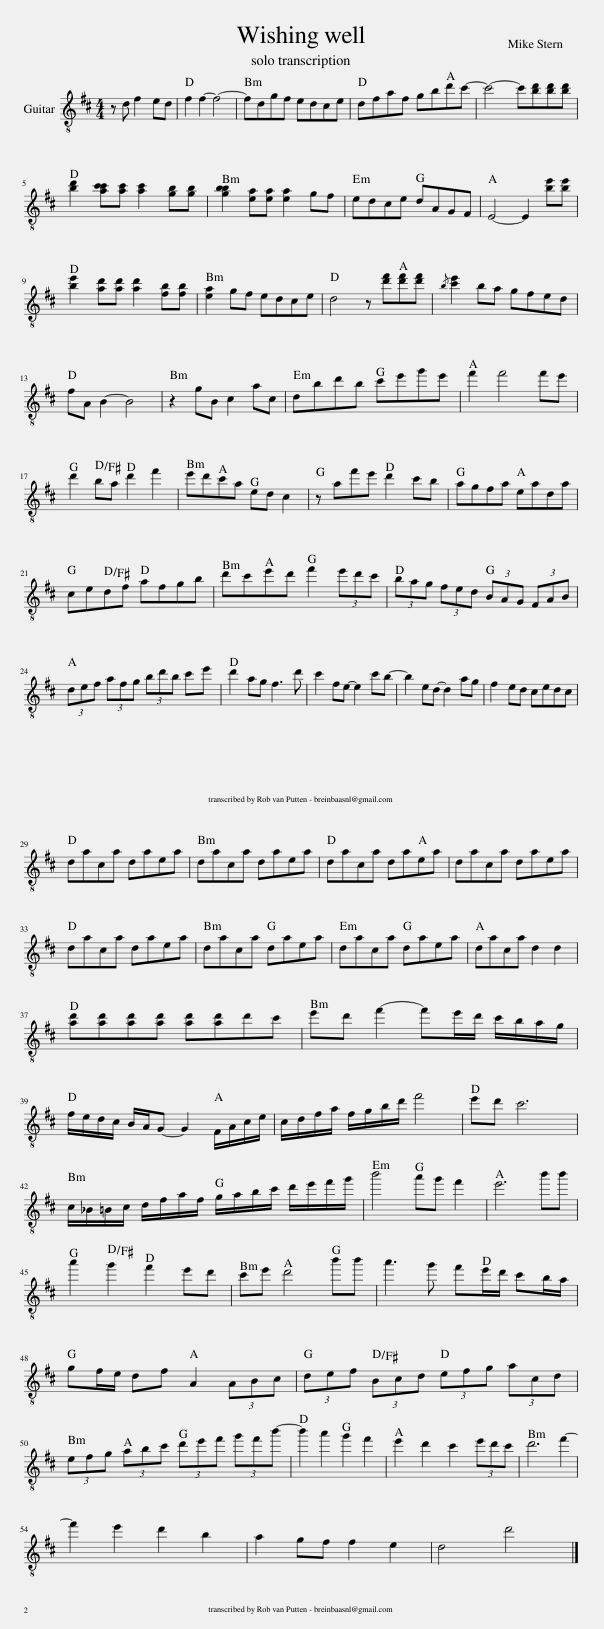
X:1
L:1/8
M:4/4
I:linebreak $
K:D
V:1 treble-8
V:1
 z d f2 ed | f2 f2- f4- | fdgf edce | dfaf gbd'c'- | c'4- c'[bd'][bd'][bd'] |$ %5
 [bd']2 [ac'c'][ac'] [ac']2 [gb][gb] | [gbb]2 [ea][ea] [ea]2 gf | edce dAGF | E4- E2 [be'][be'] |$ [be']2 [ad'][ad'] [ad']2 [fb][fb] | %10
 [ea]2 gf edce | d4 z [d'f'][d'f'][d'f'] |{/b} [c'e']2 ba gfed |$ fA B2- B4 | z2 gB c2 ac | %15
 dbd'b c'e'g'e' | f'2 f'4 f'e' |$ d'2 ba d'2 f'2 | e'd'c'a ed c2 | z af'e' d'2 c'b | %20
 agfa eada |$ cedf afgb | d'c'e'd' f'2 (3e'd'c' | (3bag (3fed (3BAG (3FAB |$ (3def (3afg (3bd'b c'e' | %25
 d'2 ag f3 d' | c'2 fe- e2 c'b- | b2 ed- d2 ag | f2 ed cedc |$ daca daea | %30
 daca daea | daca daea | daca daea |$ daca daea | daca daea | %35
 daca daea | daca d2 d2 |$ [ad'][ad'][ad'][ad'] [ad'][ad']d'c' | e'd' f'2- f'e'/d'/ c'/b/a/g/ |$ f/e/d/c/ B/A/G- G2 F/A/c/e/ | %40
 c/d/f/a/ f/g/b/d'/ f'4 | e'd' c'6 |$ c/_B/=B/c/ d/f/a/f/ g/a/b/c'/ d'/e'/f'/g'/ | b'4 a'g' f'2 | e'6 b'b' |$ %45
 a'2 g'2 f'2 e'd' | c'e' d'4 b'b' | a'3 g' f'e'/d'/ c'b/a/ |$ gf/e/ df A2 (3ABc | (3def (3Bcd (3efg (3acd |$ %50
 (3efg (3abc' (3d'e'f' (3g'f'b'- | b'2 a'2 g'2 f'2 | e'2 d'2 c'2 (3e'd'c' | d'6 f'2- |$ f'2 e'2 d'2 b2 | %55
 a2 gf f2 e2 | d4 d'4 |] %57
